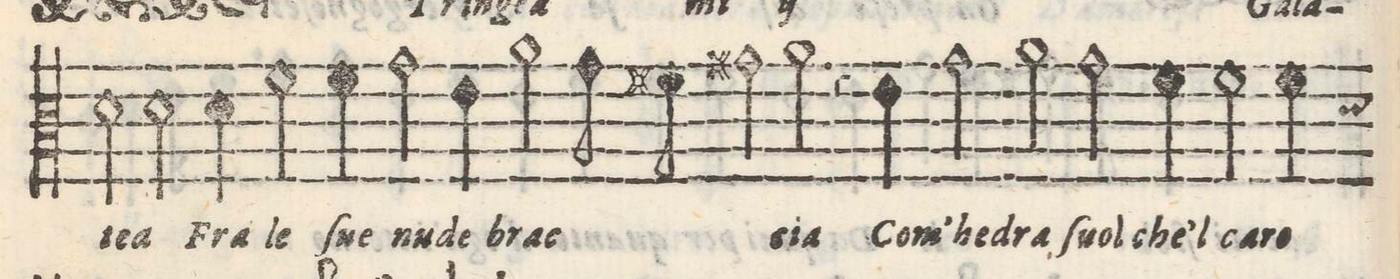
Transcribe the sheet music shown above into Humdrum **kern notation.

**kern	**text
*I"Alto	*
*clefC3	*
*k[]	*
*M2/1	*
2d\	-te-
2d\	-a
4d\	Fra-
2f\	-le
4f\	ſue
=7-	=7-
2gny\	nu-
4e\	-de
2a\	brac-
8g\	.
8f#X\	.
2g#X\	.
=8-	=8-
2a\	-cia
4r	.
4e\	Com'
2gny\	he-
2a\	-dra
=9-	=9-
2g\	ſuol
4fny\	che'l
2f\	ca-
4f\	-ro
*-	*-
